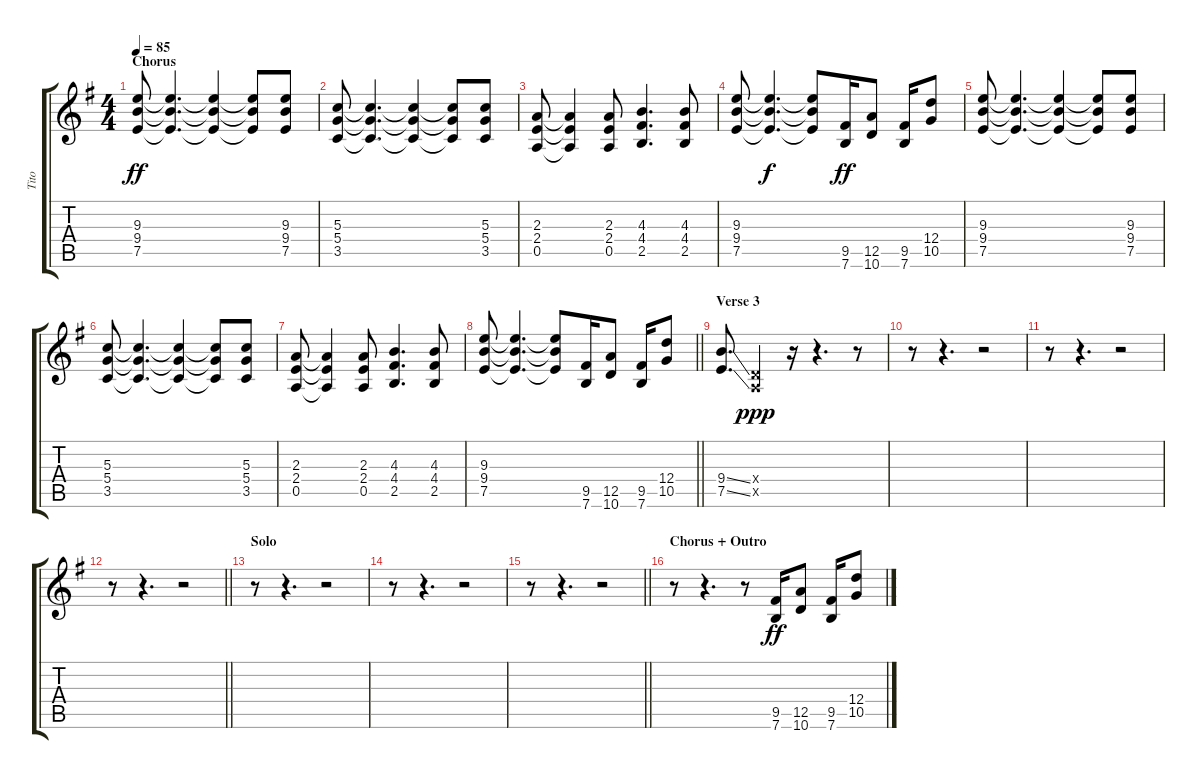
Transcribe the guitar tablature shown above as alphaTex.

\track ("Tito" "Tito") {instrument overdrivenguitar}
\staff {score tabs}
\tuning (E4 B3 G3 D3 A2 E2) {hide}
\ts (4 4)
\section ("" "Chorus")
\tempo 85
\clef g2
\ks g
(9.3 9.4 7.5).8{dy ff} (9.3{t} 9.4{t} 7.5{t}).4{d} (9.3{t} 9.4{t} 7.5{t}).4 (9.3{t} 9.4{t} 7.5{t}).8 (9.3 9.4 7.5).8 |
(5.3 5.4 3.5).8 (5.3{t} 5.4{t} 3.5{t}).4{d} (5.3{t} 5.4{t} 3.5{t}).4 (5.3{t} 5.4{t} 3.5{t}).8 (5.3 5.4 3.5).8 |
(2.3 2.4 0.5).8 (2.3{t} 2.4{t} 0.5{t}).4 (2.3 2.4 0.5).8 (4.3 4.4 2.5).4{d} (4.3 4.4 2.5).8 |
(9.3 9.4 7.5).8 (9.3{t} 9.4{t} 7.5{t}).4{d dy f} (9.3{t} 9.4{t} 7.5{t}).8 (9.5 7.6).16{dy ff} (12.5 10.6).8 (9.5 7.6).16 (12.4 10.5).8 |
(9.3 9.4 7.5).8 (9.3{t} 9.4{t} 7.5{t}).4{d} (9.3{t} 9.4{t} 7.5{t}).4 (9.3{t} 9.4{t} 7.5{t}).8 (9.3 9.4 7.5).8 |
(5.3 5.4 3.5).8 (5.3{t} 5.4{t} 3.5{t}).4{d} (5.3{t} 5.4{t} 3.5{t}).4 (5.3{t} 5.4{t} 3.5{t}).8 (5.3 5.4 3.5).8 |
(2.3 2.4 0.5).8 (2.3{t} 2.4{t} 0.5{t}).4 (2.3 2.4 0.5).8 (4.3 4.4 2.5).4{d} (4.3 4.4 2.5).8 |
\barLineRight lightlight
(9.3 9.4 7.5).8 (9.3{t} 9.4{t} 7.5{t}).4{d} (9.3{t} 9.4{t} 7.5{t}).8 (9.5 7.6).16 (12.5 10.6).8 (9.5 7.6).16 (12.4 10.5).8 |
\section ("" "Verse 3")
(9.4{ss} 7.5{ss}).8{d} (0.4{x} 0.5{x}).4{dy ppp} r.16 r.4{d} r.8 |
r.8 r.4{d} r.2 |
r.8 r.4{d} r.2 |
\barLineRight lightlight
r.8 r.4{d} r.2 |
\section ("" "Solo")
r.8 r.4{d} r.2 |
r.8 r.4{d} r.2 |
\barLineRight lightlight
r.8 r.4{d} r.2 |
\section ("" "Chorus + Outro")
r.8 r.4{d} r.8 (9.5 7.6).16{dy ff} (12.5 10.6).8 (9.5 7.6).16 (12.4 10.5).8
